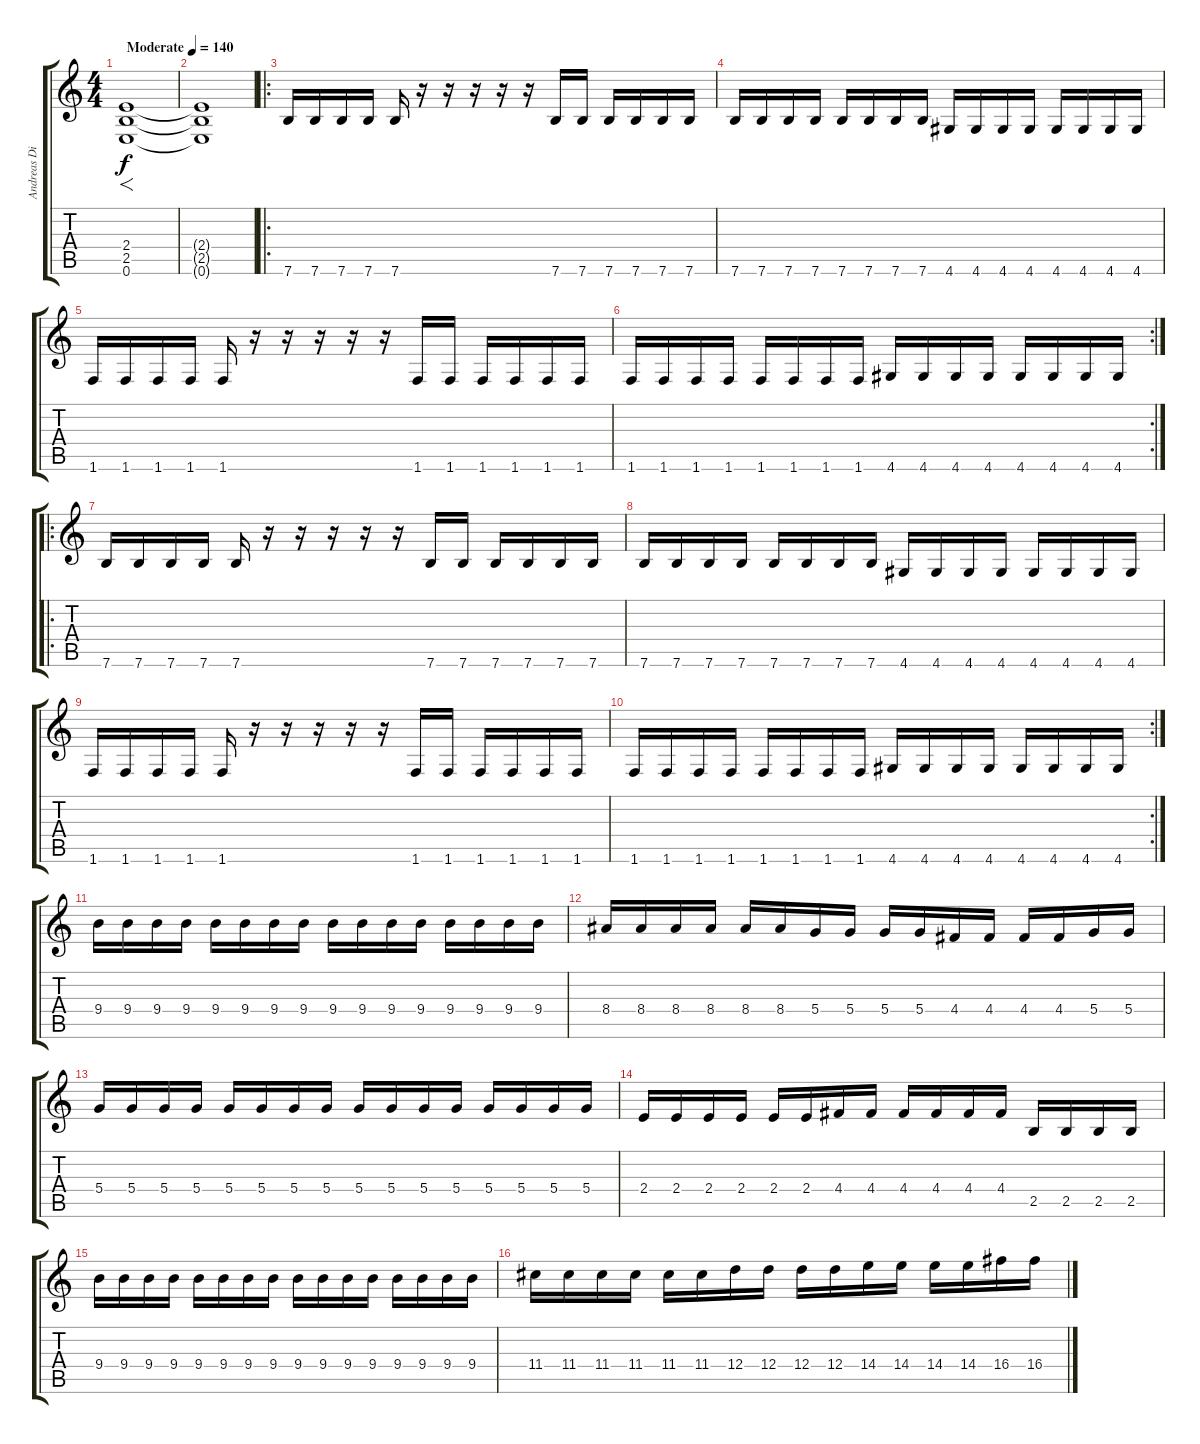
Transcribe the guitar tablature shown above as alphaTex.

\track ("Andreas Dist" "Andreas Di") {instrument distortionguitar}
\staff {score tabs}
\tuning (E4 B3 G3 D3 A2 E2) {hide}
\ts (4 4)
\tempo (140 "Moderate")
\clef g2
\ks c
(2.4 2.5 0.6).1{f dy f instrument distortionguitar} |
(2.4{t} 2.5{t} 0.6{t}).1 |
\ro
7.6.16 7.6.16 7.6.16 7.6.16 7.6.16 r.16 r.16 r.16 r.16 r.16 7.6.16 7.6.16 7.6.16 7.6.16 7.6.16 7.6.16 |
7.6.16 7.6.16 7.6.16 7.6.16 7.6.16 7.6.16 7.6.16 7.6.16 4.6.16 4.6.16 4.6.16 4.6.16 4.6.16 4.6.16 4.6.16 4.6.16 |
1.6.16 1.6.16 1.6.16 1.6.16 1.6.16 r.16 r.16 r.16 r.16 r.16 1.6.16 1.6.16 1.6.16 1.6.16 1.6.16 1.6.16 |
\rc 2
1.6.16 1.6.16 1.6.16 1.6.16 1.6.16 1.6.16 1.6.16 1.6.16 4.6.16 4.6.16 4.6.16 4.6.16 4.6.16 4.6.16 4.6.16 4.6.16 |
\ro
7.6.16 7.6.16 7.6.16 7.6.16 7.6.16 r.16 r.16 r.16 r.16 r.16 7.6.16 7.6.16 7.6.16 7.6.16 7.6.16 7.6.16 |
7.6.16 7.6.16 7.6.16 7.6.16 7.6.16 7.6.16 7.6.16 7.6.16 4.6.16 4.6.16 4.6.16 4.6.16 4.6.16 4.6.16 4.6.16 4.6.16 |
1.6.16 1.6.16 1.6.16 1.6.16 1.6.16 r.16 r.16 r.16 r.16 r.16 1.6.16 1.6.16 1.6.16 1.6.16 1.6.16 1.6.16 |
\rc 2
1.6.16 1.6.16 1.6.16 1.6.16 1.6.16 1.6.16 1.6.16 1.6.16 4.6.16 4.6.16 4.6.16 4.6.16 4.6.16 4.6.16 4.6.16 4.6.16 |
9.4.16 9.4.16 9.4.16 9.4.16 9.4.16 9.4.16 9.4.16 9.4.16 9.4.16 9.4.16 9.4.16 9.4.16 9.4.16 9.4.16 9.4.16 9.4.16 |
8.4.16 8.4.16 8.4.16 8.4.16 8.4.16 8.4.16 5.4.16 5.4.16 5.4.16 5.4.16 4.4.16 4.4.16 4.4.16 4.4.16 5.4.16 5.4.16 |
5.4.16 5.4.16 5.4.16 5.4.16 5.4.16 5.4.16 5.4.16 5.4.16 5.4.16 5.4.16 5.4.16 5.4.16 5.4.16 5.4.16 5.4.16 5.4.16 |
2.4.16 2.4.16 2.4.16 2.4.16 2.4.16 2.4.16 4.4.16 4.4.16 4.4.16 4.4.16 4.4.16 4.4.16 2.5.16 2.5.16 2.5.16 2.5.16 |
9.4.16 9.4.16 9.4.16 9.4.16 9.4.16 9.4.16 9.4.16 9.4.16 9.4.16 9.4.16 9.4.16 9.4.16 9.4.16 9.4.16 9.4.16 9.4.16 |
11.4.16 11.4.16 11.4.16 11.4.16 11.4.16 11.4.16 12.4.16 12.4.16 12.4.16 12.4.16 14.4.16 14.4.16 14.4.16 14.4.16 16.4.16 16.4.16
